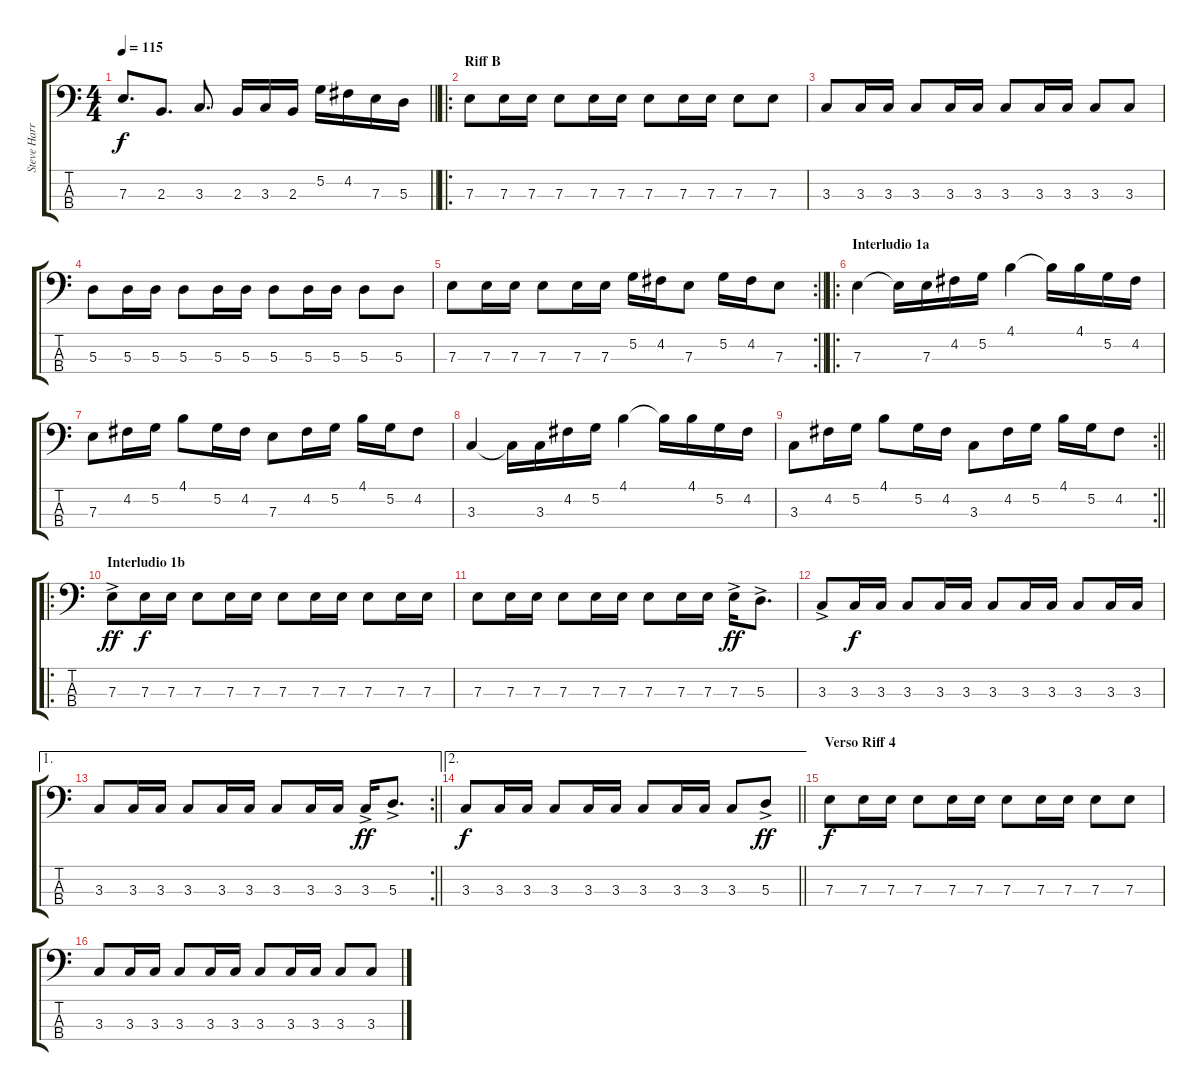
\track ("Steve Harris" "Steve Harr") {instrument electricbassfinger}
\staff {score tabs}
\tuning (G2 D2 A1 E1) {hide}
\ts (4 4)
\tempo 115
\clef f4
\barLineRight lightlight
\ks c
7.3.8{d dy f} 2.3.8{d} 3.3.8{d} 2.3.16 3.3.16 2.3.16 5.2.16 4.2.16 7.3.16 5.3.16 |
\ro
\section ("" "Riff B")
7.3.8 7.3.16 7.3.16 7.3.8 7.3.16 7.3.16 7.3.8 7.3.16 7.3.16 7.3.8 7.3.8 |
3.3.8 3.3.16 3.3.16 3.3.8 3.3.16 3.3.16 3.3.8 3.3.16 3.3.16 3.3.8 3.3.8 |
5.3.8 5.3.16 5.3.16 5.3.8 5.3.16 5.3.16 5.3.8 5.3.16 5.3.16 5.3.8 5.3.8 |
\rc 2
\barLineRight lightlight
7.3.8 7.3.16 7.3.16 7.3.8 7.3.16 7.3.16 5.2.16 4.2.16 7.3.8 5.2.16 4.2.16 7.3.8 |
\ro
\section ("" "Interludio 1a")
7.3.4 7.3{t}.16 7.3.16 4.2.16 5.2.16 4.1.4 4.1{t}.16 4.1.16 5.2.16 4.2.16 |
7.3.8 4.2.16 5.2.16 4.1.8 5.2.16 4.2.16 7.3.8 4.2.16 5.2.16 4.1.16 5.2.16 4.2.8 |
3.3.4 3.3{t}.16 3.3.16 4.2.16 5.2.16 4.1.4 4.1{t}.16 4.1.16 5.2.16 4.2.16 |
\rc 2
\barLineRight lightlight
3.3.8 4.2.16 5.2.16 4.1.8 5.2.16 4.2.16 3.3.8 4.2.16 5.2.16 4.1.16 5.2.16 4.2.8 |
\ro
\section ("" "Interludio 1b")
7.3{ac}.8{dy ff} 7.3.16{dy f} 7.3.16 7.3.8 7.3.16 7.3.16 7.3.8 7.3.16 7.3.16 7.3.8 7.3.16 7.3.16 |
7.3.8 7.3.16 7.3.16 7.3.8 7.3.16 7.3.16 7.3.8 7.3.16 7.3.16 7.3{ac}.16{dy ff} 5.3{ac}.8{d} |
3.3{ac}.8 3.3.16{dy f} 3.3.16 3.3.8 3.3.16 3.3.16 3.3.8 3.3.16 3.3.16 3.3.8 3.3.16 3.3.16 |
\ae 1
\rc 2
\barLineRight lightlight
3.3.8 3.3.16 3.3.16 3.3.8 3.3.16 3.3.16 3.3.8 3.3.16 3.3.16 3.3{ac}.16{dy ff} 5.3{ac}.8{d} |
\ae 2
\barLineRight lightlight
3.3.8{dy f} 3.3.16 3.3.16 3.3.8 3.3.16 3.3.16 3.3.8 3.3.16 3.3.16 3.3.8 5.3{ac}.8{dy ff} |
\section ("" "Verso Riff 4")
7.3.8{dy f} 7.3.16 7.3.16 7.3.8 7.3.16 7.3.16 7.3.8 7.3.16 7.3.16 7.3.8 7.3.8 |
3.3.8 3.3.16 3.3.16 3.3.8 3.3.16 3.3.16 3.3.8 3.3.16 3.3.16 3.3.8 3.3.8
